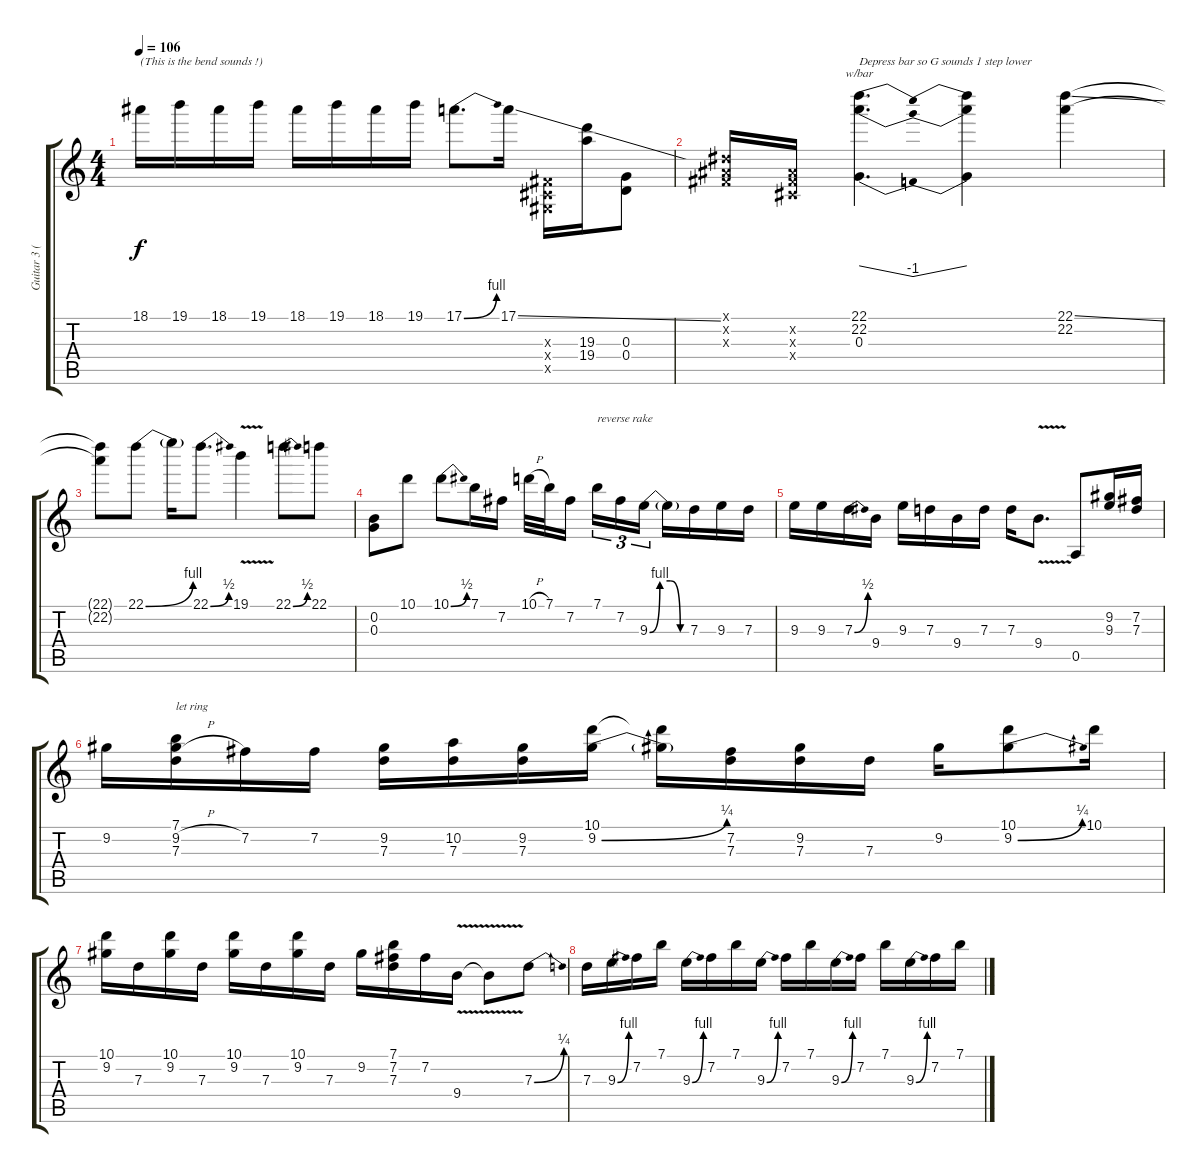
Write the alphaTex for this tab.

\track ("Guitar 3 (Solo)" "Guitar 3 (") {instrument distortionguitar}
\staff {score tabs}
\tuning (E4 B3 G3 D3 A2 E2) {hide}
\ts (4 4)
\tempo 106
\clef g2
\ks c
18.1.16{txt "(This is the bend sounds !)" dy f} 19.1.16 18.1.16 19.1.16 18.1.16 19.1.16 18.1.16 19.1.16 17.1{be (bend 0 0 60 4)}.8{d} 17.1{ss}.16 (-1.3{x} -1.4{x} -1.5{x}).16 (19.3 19.4).16 (0.3 0.4).8 |
(-1.1{x} -1.2{x} -1.3{x}).16 (-1.2{x} -1.3{x} -1.4{x}).16 (22.1 22.2 0.3).4{d tbe (dip default 0 0 30 -4 60 0) txt "Depress bar so G sounds 1 step lower"} (22.1{t} 22.2{t} 0.3{t}).4 (22.1{ss} 22.2).4 |
(22.1{t} 22.2{t}).8 22.1{be (bend 0 0 60 4)}.8 22.1{t}.16 22.1{be (bend 0 0 60 2)}.8{d} 19.1{v}.4 22.1{be (bend 0 0 60 2)}.8 22.1.8 |
(0.2 0.3).8 10.1.8 10.1{be (bend 0 0 60 2)}.8 7.1.16 7.2.16 10.1{h}.32 7.1.32 7.2.16 7.1.16{tu (3 2) txt "reverse rake"} 7.2.16{tu (3 2)} 9.3{be (custom 0 0 15 4 30 4 45 0 60 0)}.16{tu (3 2)} 9.3{t}.16 7.3.16 9.3.16 7.3.16 |
9.3.16 9.3.16 7.3{be (bend 0 0 60 2)}.16 9.4.16 9.3.16 7.3.16 9.4.16 7.3.16 7.3.16 9.4{v}.8{d} 0.5.8 (9.2 9.3).16 (7.2 7.3).16 |
9.2.16 (7.1 9.2{h} 7.3).16{txt "let ring"} 7.2.16 7.2.16 (9.2 7.3).16 (10.2 7.3).16 (9.2 7.3).16 (10.1 9.2{be (bend 0 0 60 1)}).16 (10.1{t} 9.2{t}).16 (7.2 7.3).16 (9.2 7.3).16 7.3.16 9.2.16 (10.1 9.2{be (bend 0 0 60 1)}).8 10.1.16 |
(10.1 9.2).16 7.3.16 (10.1 9.2).16 7.3.16 (10.1 9.2).16 7.3.16 (10.1 9.2).16 7.3.16 9.2.16 (7.1 7.2 7.3).16 7.2.16 9.4{v}.16 9.4{t}.8 7.3{be (bend 0 0 60 1)}.8 |
7.3.16 9.3{be (bend 0 0 60 4)}.16 7.2.16 7.1.16 9.3{be (bend 0 0 60 4)}.16 7.2.16 7.1.16 9.3{be (bend 0 0 60 4)}.16 7.2.16 7.1.16 9.3{be (bend 0 0 60 4)}.16 7.2.16 7.1.16 9.3{be (bend 0 0 60 4)}.16 7.2.16 7.1.16
